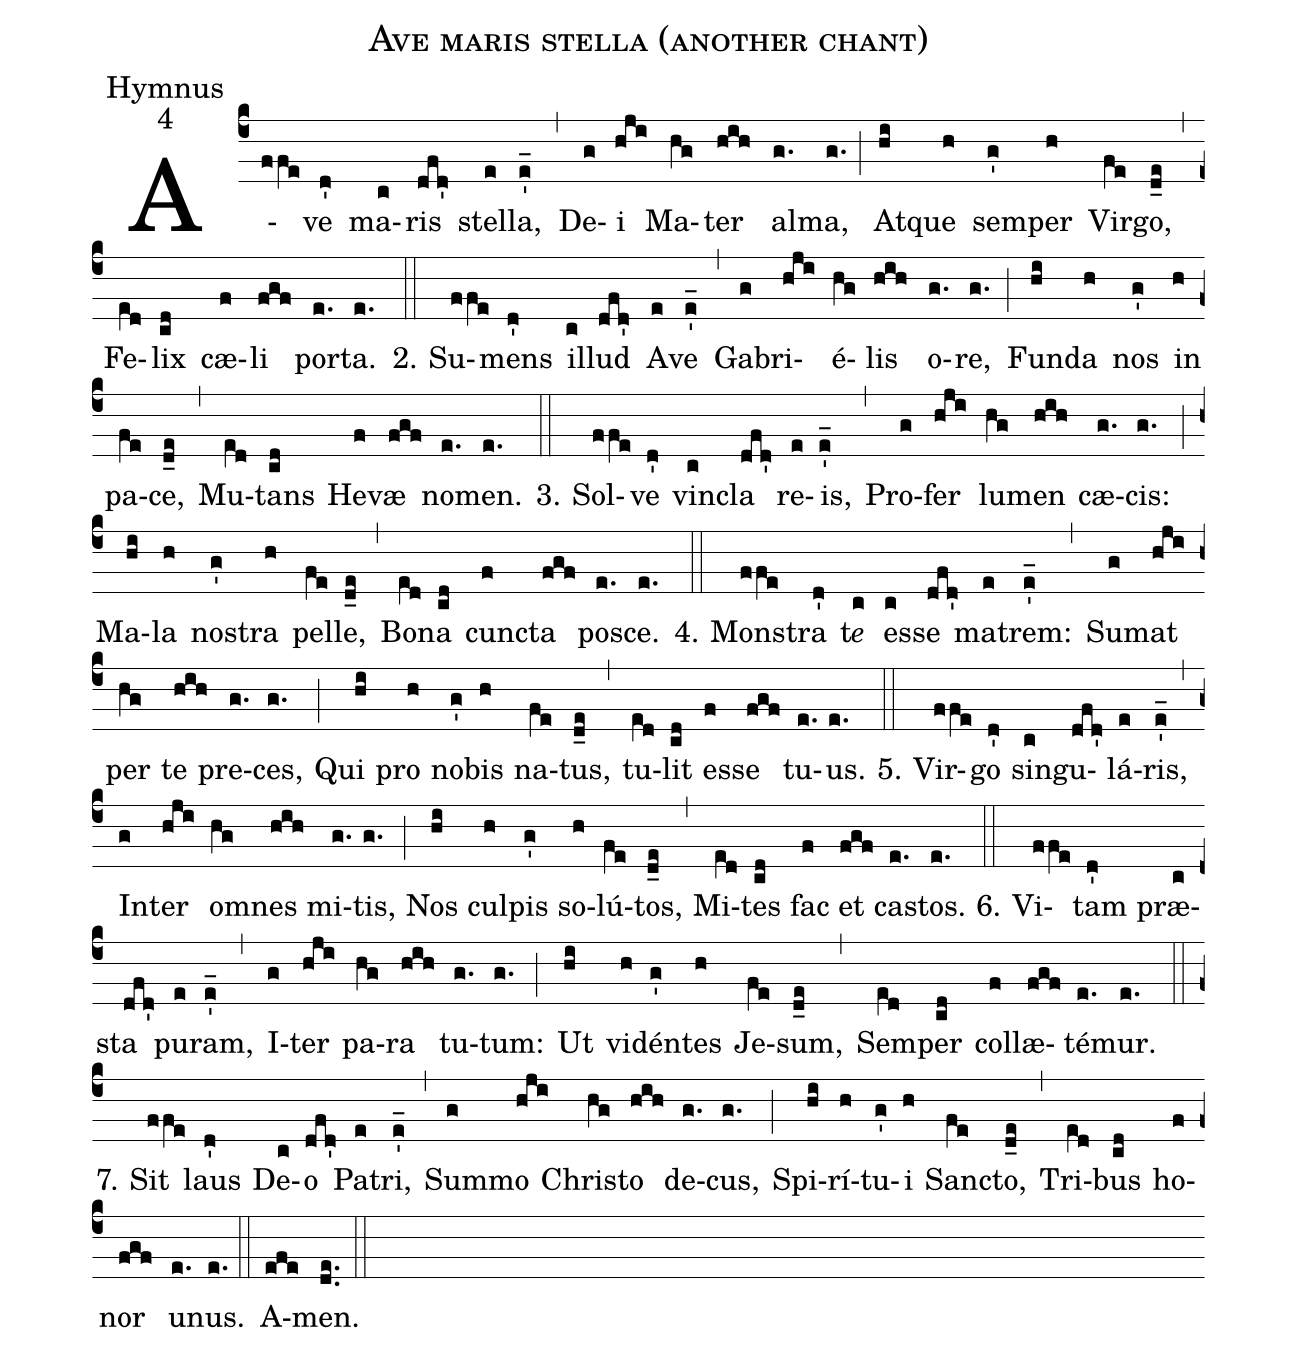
name: Ave maris stella (another chant);
office-part: Hymnus;
mode: 4;
%%
(c4) A(ffe)ve(d') ma(c)ris(dfd') stel(e)la,(e'_) (,) De(g)i(hji) Ma(hg)ter(hih) al(g.)ma,(g.) (;) At(hi)que(h) sem(g')per(h) Vir(fe)go,(d_e) (,) Fe(e[ll:1]d)lix(cd) cæ(f)li(fgf) por(e.)ta.(e.) (::)
2. Su(ffe)mens(d') il(c)lud(dfd') A(e)ve(e'_) (,) Ga(g)bri(hji)é(hg)lis(hih) o(g.)re,(g.) (;) Fun(hi)da(h) nos(g') in(h) pa(fe)ce,(d_e) (,) Mu(e[ll:1]d)tans(cd) He(f)væ(fgf) no(e.)men.(e.) (::)
3. Sol(ffe)ve(d') vin(c)cla(dfd') re(e)is,(e'_) (,) Pro(g)fer(hji) lu(hg)men(hih) cæ(g.)cis:(g.) (;) Ma(hi)la(h) nos(g')tra(h) pel(fe)le,(d_e) (,) Bo(e[ll:1]d)na(cd) cunc(f)ta(fgf) po(e.)sce.(e.) (::)
4. Mons(ffe)tra(d') t{<i>e</i>}(c) es(c)se(dfd') ma(e)trem:(e'_) (,) Su(g)mat(hji) per(hg) te(hih) pre(g.)ces,(g.) (;) Qui(hi) pro(h) no(g')bis(h) na(fe)tus,(d_e) (,) tu(e[ll:1]d)lit(cd) es(f)se(fgf) tu(e.)us.(e.) (::)
5. Vir(ffe)go(d') sin(c)gu(dfd')lá(e)ris,(e'_) (,) In(g)ter(hji) om(hg)nes(hih) mi(g.)tis,(g.) (;) Nos(hi) cul(h)pis(g') so(h)lú(fe)tos,(d_e) (,) Mi(e[ll:1]d)tes(cd) fac(f) et(fgf) cas(e.)tos.(e.) (::)
6. Vi(ffe)tam(d') præ(c)sta(dfd') pu(e)ram,(e'_) (,) I(g)ter(hji) pa(hg)ra(hih) tu(g.)tum:(g.) (;) Ut(hi) vi(h)dén(g')tes(h) Je(fe)sum,(d_e) (,) Sem(e[ll:1]d)per(cd) col(f)læ(fgf)té(e.)mur.(e.) (::)
7. Sit(ffe) laus(d') De(c)o(dfd') Pa(e)tri,(e'_) (,) Sum(g)mo(hji) Chris(hg)to(hih) de(g.)cus,(g.) (;) Spi(hi)rí(h)tu(g')i(h) Sanc(fe)to,(d_e) (,) Tri(e[ll:1]d)bus(cd) ho(f)nor(fgf) u(e.)nus.(e.) (::)
A(efe)men.(de..) (::)
